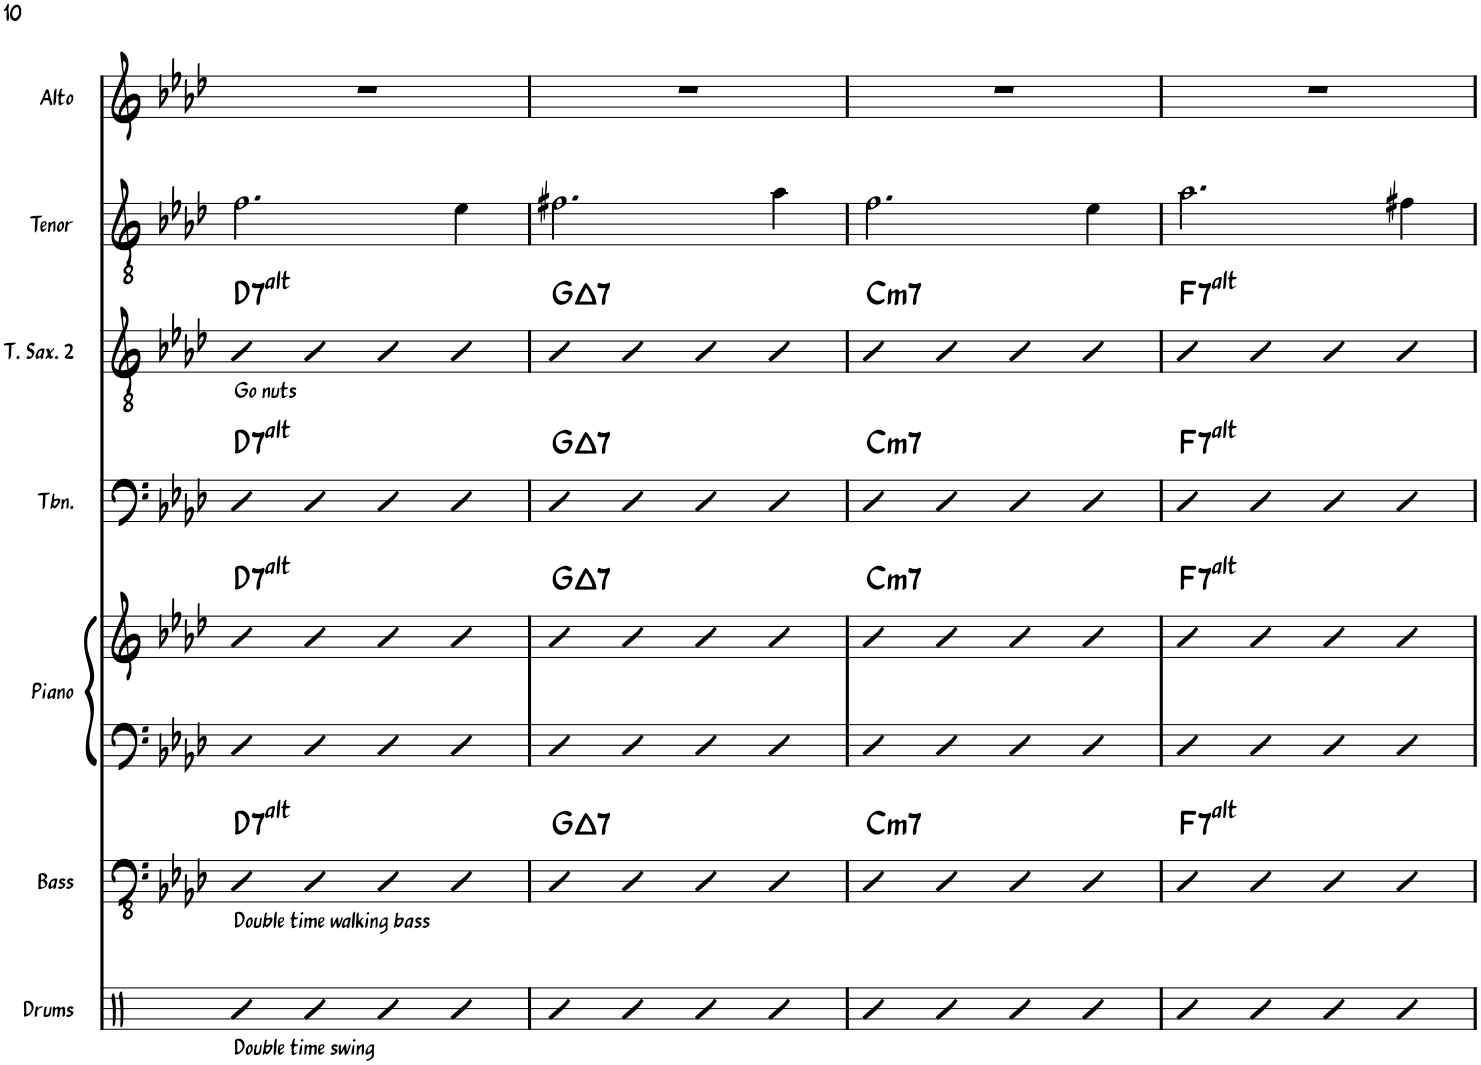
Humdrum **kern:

**kern	**kern	**harte	**kern	**kern	**harte	**kern	**harte	**kern	**harte	**kern	**kern
*part7	*part6	*part6	*part5	*part5	*part5	*part4	*part4	*part3	*part3	*part2	*part1
*staff8	*staff7	*	*staff6	*staff5	*	*staff4	*	*staff3	*	*staff2	*staff1
*I"Drums	*I"Bass	*	*I"Piano	*	*	*I"Trombone	*	*I"Tenor Saxophone 2	*	*I"Tenor Sax	*I"Alto Sax
*I'Drums	*I'Bass	*	*I'Piano	*	*	*I'Tbn.	*	*I'T. Sax. 2	*	*I'Tenor	*I'Alto
!!LO:PB:g=z
*clefX	*clefFv4	*	*clefF4	*clefG2	*	*clefF4	*	*clefGv2	*	*clefGv2	*clefG2
*	*	*	*	*	*	*	*	*Trd8c14	*	*Trd8c14	*Trd5c9
*k[]	*k[b-e-a-d-]	*	*k[b-e-a-d-]	*k[b-e-a-d-]	*	*k[b-e-a-d-]	*	*k[b-e-a-d-]	*	*k[b-e-a-d-]	*k[b-e-a-d-]
*M4/4	*M4/4	*	*M4/4	*M4/4	*	*M4/4	*	*M4/4	*	*M4/4	*M4/4
=36	=36	=36	=36	=36	=36	=36	=36	=36	=36	=36	=36
!	!	!	!	!	!	!	!	!LO:TX:b:t=Go nuts	!	!	!
!	!LO:TX:b:t=Double time walking bass	!	!	!	!	!	!	!	!	!	!
!LO:TX:b:t=Double time swing	!	!LO:H:kt=7	!	!	!LO:H:kt=7	!	!LO:H:kt=7	!	!LO:H:kt=7	!	!
4R	4DD-	D:(3,b5,#5,b7,b9,#9)	4D-	4b-	D:(3,b5,#5,b7,b9,#9)	4D-	D:(3,b5,#5,b7,b9,#9)	4B-	D:(3,b5,#5,b7,b9,#9)	2.f\	1r
4R	4DD-	.	4D-	4b-	.	4D-	.	4B-	.	.	.
4R	4DD-	.	4D-	4b-	.	4D-	.	4B-	.	.	.
4R	4DD-	.	4D-	4b-	.	4D-	.	4B-	.	4e-\	.
=37	=37	=37	=37	=37	=37	=37	=37	=37	=37	=37	=37
!	!	!LO:H:kt=7	!	!	!LO:H:kt=7	!	!LO:H:kt=7	!	!LO:H:kt=7	!	!
4R	4DD-	G:maj7	4D-	4b-	G:maj7	4D-	G:maj7	4B-	G:maj7	2.f#X\	1r
4R	4DD-	.	4D-	4b-	.	4D-	.	4B-	.	.	.
4R	4DD-	.	4D-	4b-	.	4D-	.	4B-	.	.	.
4R	4DD-	.	4D-	4b-	.	4D-	.	4B-	.	4a-\	.
=38	=38	=38	=38	=38	=38	=38	=38	=38	=38	=38	=38
!	!	!LO:H:kt=m7	!	!	!LO:H:kt=m7	!	!LO:H:kt=m7	!	!LO:H:kt=m7	!	!
4R	4DD-	C:min7	4D-	4b-	C:min7	4D-	C:min7	4B-	C:min7	2.f\	1r
4R	4DD-	.	4D-	4b-	.	4D-	.	4B-	.	.	.
4R	4DD-	.	4D-	4b-	.	4D-	.	4B-	.	.	.
4R	4DD-	.	4D-	4b-	.	4D-	.	4B-	.	4e-\	.
=39	=39	=39	=39	=39	=39	=39	=39	=39	=39	=39	=39
!	!	!LO:H:kt=7	!	!	!LO:H:kt=7	!	!LO:H:kt=7	!	!LO:H:kt=7	!	!
4R	4DD-	F:(3,b5,#5,b7,b9,#9)	4D-	4b-	F:(3,b5,#5,b7,b9,#9)	4D-	F:(3,b5,#5,b7,b9,#9)	4B-	F:(3,b5,#5,b7,b9,#9)	2.a-\	1r
4R	4DD-	.	4D-	4b-	.	4D-	.	4B-	.	.	.
4R	4DD-	.	4D-	4b-	.	4D-	.	4B-	.	.	.
4R	4DD-	.	4D-	4b-	.	4D-	.	4B-	.	4f#X\	.
=	=	=	=	=	=	=	=	=	=	=	=
*-	*-	*-	*-	*-	*-	*-	*-	*-	*-	*-	*-
